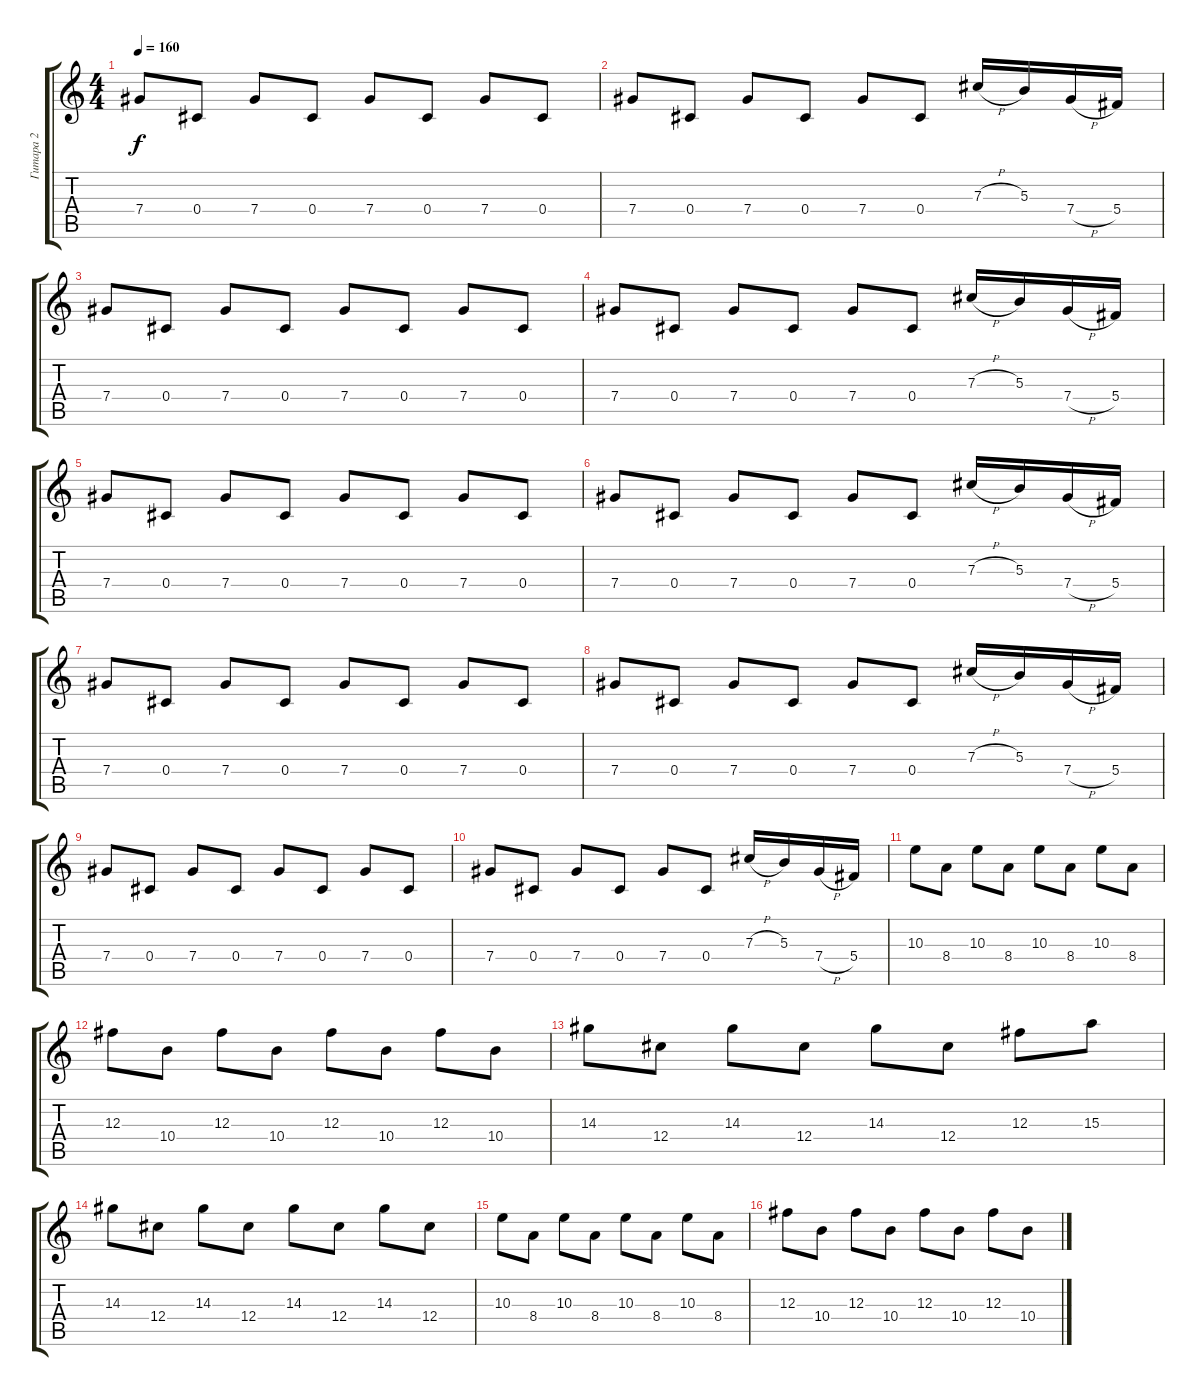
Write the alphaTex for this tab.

\track ("Гитара 2" "Гитара 2") {instrument distortionguitar}
\staff {score tabs}
\tuning (Eb4 Bb3 Gb3 Db3 Ab2 Eb2) {hide}
\ts (4 4)
\tempo 160
\clef g2
\ks c
7.4.8{dy f} 0.4.8 7.4.8 0.4.8 7.4.8 0.4.8 7.4.8 0.4.8 |
7.4.8 0.4.8 7.4.8 0.4.8 7.4.8 0.4.8 7.3{h}.16 5.3.16 7.4{h}.16 5.4.16 |
7.4.8 0.4.8 7.4.8 0.4.8 7.4.8 0.4.8 7.4.8 0.4.8 |
7.4.8 0.4.8 7.4.8 0.4.8 7.4.8 0.4.8 7.3{h}.16 5.3.16 7.4{h}.16 5.4.16 |
7.4.8 0.4.8 7.4.8 0.4.8 7.4.8 0.4.8 7.4.8 0.4.8 |
7.4.8 0.4.8 7.4.8 0.4.8 7.4.8 0.4.8 7.3{h}.16 5.3.16 7.4{h}.16 5.4.16 |
7.4.8 0.4.8 7.4.8 0.4.8 7.4.8 0.4.8 7.4.8 0.4.8 |
7.4.8 0.4.8 7.4.8 0.4.8 7.4.8 0.4.8 7.3{h}.16 5.3.16 7.4{h}.16 5.4.16 |
7.4.8 0.4.8 7.4.8 0.4.8 7.4.8 0.4.8 7.4.8 0.4.8 |
7.4.8 0.4.8 7.4.8 0.4.8 7.4.8 0.4.8 7.3{h}.16 5.3.16 7.4{h}.16 5.4.16 |
10.3.8 8.4.8 10.3.8 8.4.8 10.3.8 8.4.8 10.3.8 8.4.8 |
12.3.8 10.4.8 12.3.8 10.4.8 12.3.8 10.4.8 12.3.8 10.4.8 |
14.3.8 12.4.8 14.3.8 12.4.8 14.3.8 12.4.8 12.3.8 15.3.8 |
14.3.8 12.4.8 14.3.8 12.4.8 14.3.8 12.4.8 14.3.8 12.4.8 |
10.3.8 8.4.8 10.3.8 8.4.8 10.3.8 8.4.8 10.3.8 8.4.8 |
12.3.8 10.4.8 12.3.8 10.4.8 12.3.8 10.4.8 12.3.8 10.4.8
